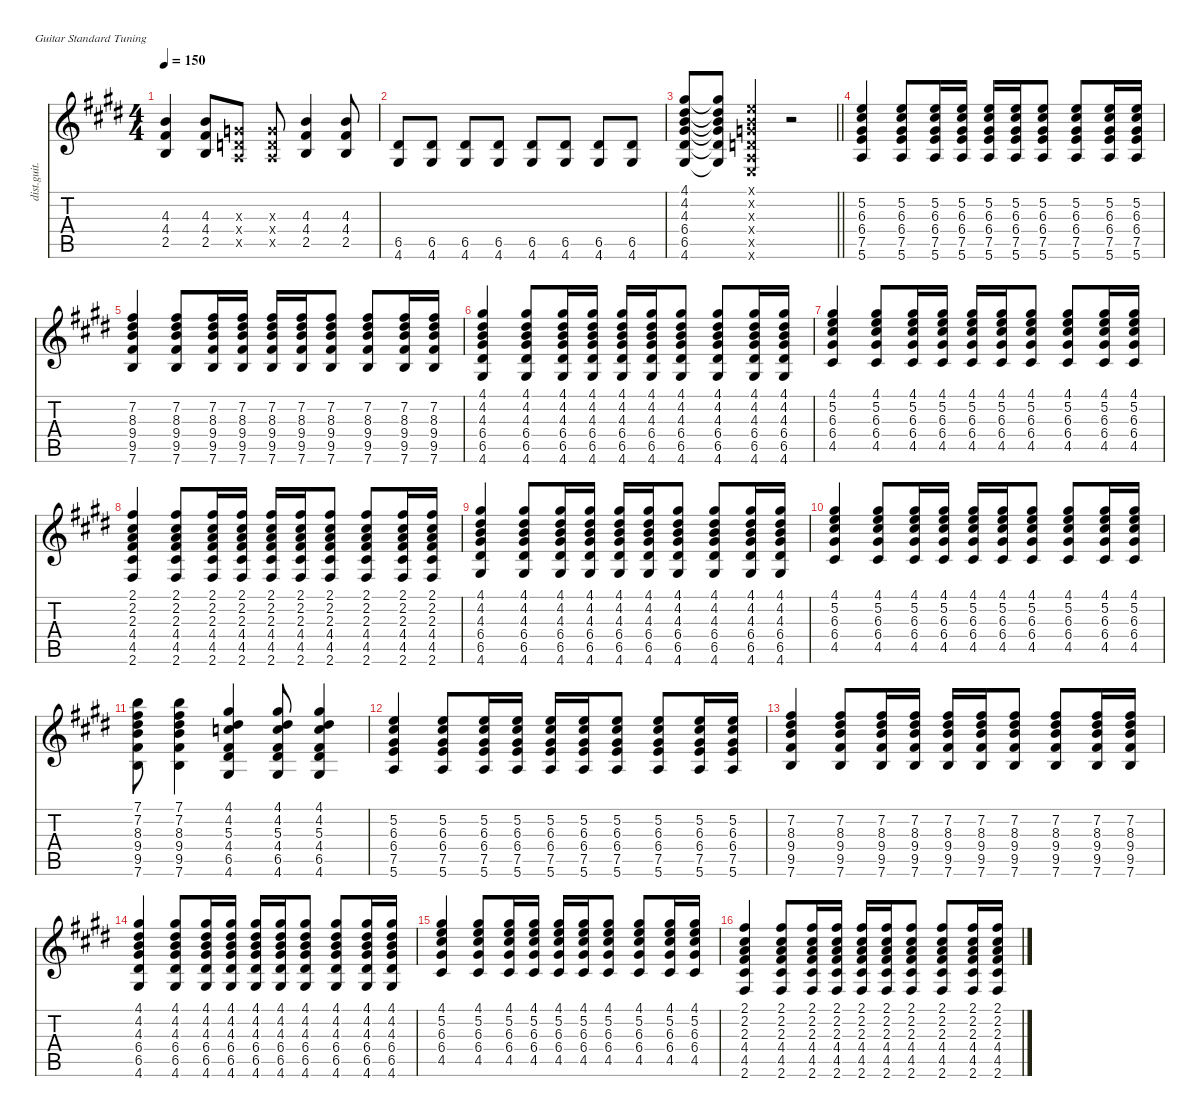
\defaultSystemsLayout 4
\hideDynamics
\bracketExtendMode nobrackets
\track ("(Rhythm Guitar)" "dist.guit.") {instrument distortionguitar}
\staff {score tabs}
\tuning (E4 B3 G3 D3 A2 E2)
\ts (4 4)
\tempo 150
\clef g2
\ks c#minor
(4.3{acc forcenatural} 4.4{acc #} 2.5{acc forcenatural}).4{dy f} (4.3{acc forcenatural} 4.4{acc #} 2.5{acc forcenatural}).8 (0.3{x acc forcenatural} 0.4{x acc forcenatural} 0.5{x acc forcenatural}).8 (0.3{x acc forcenatural} 0.4{x acc forcenatural} 0.5{x acc forcenatural}).8 (4.3{acc forcenatural} 4.4{acc #} 2.5{acc forcenatural}).4 (4.3{acc forcenatural} 4.4{acc #} 2.5{acc forcenatural}).8 |
(6.5{acc #} 4.6{acc #}).8 (6.5{acc #} 4.6{acc #}).8 (6.5{acc #} 4.6{acc #}).8 (6.5{acc #} 4.6{acc #}).8 (6.5{acc #} 4.6{acc #}).8 (6.5{acc #} 4.6{acc #}).8 (6.5{acc #} 4.6{acc #}).8 (6.5{acc #} 4.6{acc #}).8 |
\barLineRight lightlight
(4.1{acc #} 4.2{acc #} 4.3{acc forcenatural} 6.4{acc #} 6.5{acc #} 4.6{acc #}).8 (4.1{t acc #} 4.2{t acc #} 4.3{t acc forcenatural} 6.4{t acc #} 6.5{t acc #} 4.6{t acc #}).8 (0.1{x acc forcenatural} 0.2{x acc forcenatural} 0.3{x acc forcenatural} 0.4{x acc forcenatural} 0.5{x acc forcenatural} 0.6{x acc forcenatural}).4 r.2 |
(5.2{acc forcenatural} 6.3{acc #} 6.4{acc #} 7.5{acc forcenatural} 5.6{acc forcenatural}).4 (5.2{acc forcenatural} 6.3{acc #} 6.4{acc #} 7.5{acc forcenatural} 5.6{acc forcenatural}).8 (5.2{acc forcenatural} 6.3{acc #} 6.4{acc #} 7.5{acc forcenatural} 5.6{acc forcenatural}).16 (5.2{acc forcenatural} 6.3{acc #} 6.4{acc #} 7.5{acc forcenatural} 5.6{acc forcenatural}).16 (5.2{acc forcenatural} 6.3{acc #} 6.4{acc #} 7.5{acc forcenatural} 5.6{acc forcenatural}).16 (5.2{acc forcenatural} 6.3{acc #} 6.4{acc #} 7.5{acc forcenatural} 5.6{acc forcenatural}).16 (5.2{acc forcenatural} 6.3{acc #} 6.4{acc #} 7.5{acc forcenatural} 5.6{acc forcenatural}).8 (5.2{acc forcenatural} 6.3{acc #} 6.4{acc #} 7.5{acc forcenatural} 5.6{acc forcenatural}).8 (5.2{acc forcenatural} 6.3{acc #} 6.4{acc #} 7.5{acc forcenatural} 5.6{acc forcenatural}).16 (5.2{acc forcenatural} 6.3{acc #} 6.4{acc #} 7.5{acc forcenatural} 5.6{acc forcenatural}).16 |
(7.2{acc #} 8.3{acc #} 9.4{acc forcenatural} 9.5{acc #} 7.6{acc forcenatural}).4 (7.2{acc #} 8.3{acc #} 9.4{acc forcenatural} 9.5{acc #} 7.6{acc forcenatural}).8 (7.2{acc #} 8.3{acc #} 9.4{acc forcenatural} 9.5{acc #} 7.6{acc forcenatural}).16 (7.2{acc #} 8.3{acc #} 9.4{acc forcenatural} 9.5{acc #} 7.6{acc forcenatural}).16 (7.2{acc #} 8.3{acc #} 9.4{acc forcenatural} 9.5{acc #} 7.6{acc forcenatural}).16 (7.2{acc #} 8.3{acc #} 9.4{acc forcenatural} 9.5{acc #} 7.6{acc forcenatural}).16 (7.2{acc #} 8.3{acc #} 9.4{acc forcenatural} 9.5{acc #} 7.6{acc forcenatural}).8 (7.2{acc #} 8.3{acc #} 9.4{acc forcenatural} 9.5{acc #} 7.6{acc forcenatural}).8 (7.2{acc #} 8.3{acc #} 9.4{acc forcenatural} 9.5{acc #} 7.6{acc forcenatural}).16 (7.2{acc #} 8.3{acc #} 9.4{acc forcenatural} 9.5{acc #} 7.6{acc forcenatural}).16 |
(4.1{acc #} 4.2{acc #} 4.3{acc forcenatural} 6.4{acc #} 6.5{acc #} 4.6{acc #}).4 (4.1{acc #} 4.2{acc #} 4.3{acc forcenatural} 6.4{acc #} 6.5{acc #} 4.6{acc #}).8 (4.1{acc #} 4.2{acc #} 4.3{acc forcenatural} 6.4{acc #} 6.5{acc #} 4.6{acc #}).16 (4.1{acc #} 4.2{acc #} 4.3{acc forcenatural} 6.4{acc #} 6.5{acc #} 4.6{acc #}).16 (4.1{acc #} 4.2{acc #} 4.3{acc forcenatural} 6.4{acc #} 6.5{acc #} 4.6{acc #}).16 (4.1{acc #} 4.2{acc #} 4.3{acc forcenatural} 6.4{acc #} 6.5{acc #} 4.6{acc #}).16 (4.1{acc #} 4.2{acc #} 4.3{acc forcenatural} 6.4{acc #} 6.5{acc #} 4.6{acc #}).8 (4.1{acc #} 4.2{acc #} 4.3{acc forcenatural} 6.4{acc #} 6.5{acc #} 4.6{acc #}).8 (4.1{acc #} 4.2{acc #} 4.3{acc forcenatural} 6.4{acc #} 6.5{acc #} 4.6{acc #}).16 (4.1{acc #} 4.2{acc #} 4.3{acc forcenatural} 6.4{acc #} 6.5{acc #} 4.6{acc #}).16 |
(4.1{acc #} 5.2{acc forcenatural} 6.3{acc #} 6.4{acc #} 4.5{acc #}).4 (4.1{acc #} 5.2{acc forcenatural} 6.3{acc #} 6.4{acc #} 4.5{acc #}).8 (4.1{acc #} 5.2{acc forcenatural} 6.3{acc #} 6.4{acc #} 4.5{acc #}).16 (4.1{acc #} 5.2{acc forcenatural} 6.3{acc #} 6.4{acc #} 4.5{acc #}).16 (4.1{acc #} 5.2{acc forcenatural} 6.3{acc #} 6.4{acc #} 4.5{acc #}).16 (4.1{acc #} 5.2{acc forcenatural} 6.3{acc #} 6.4{acc #} 4.5{acc #}).16 (4.1{acc #} 5.2{acc forcenatural} 6.3{acc #} 6.4{acc #} 4.5{acc #}).8 (4.1{acc #} 5.2{acc forcenatural} 6.3{acc #} 6.4{acc #} 4.5{acc #}).8 (4.1{acc #} 5.2{acc forcenatural} 6.3{acc #} 6.4{acc #} 4.5{acc #}).16 (4.1{acc #} 5.2{acc forcenatural} 6.3{acc #} 6.4{acc #} 4.5{acc #}).16 |
(2.1{acc #} 2.2{acc #} 2.3{acc forcenatural} 4.4{acc #} 4.5{acc #} 2.6{acc #}).4 (2.1{acc #} 2.2{acc #} 2.3{acc forcenatural} 4.4{acc #} 4.5{acc #} 2.6{acc #}).8 (2.1{acc #} 2.2{acc #} 2.3{acc forcenatural} 4.4{acc #} 4.5{acc #} 2.6{acc #}).16 (2.1{acc #} 2.2{acc #} 2.3{acc forcenatural} 4.4{acc #} 4.5{acc #} 2.6{acc #}).16 (2.1{acc #} 2.2{acc #} 2.3{acc forcenatural} 4.4{acc #} 4.5{acc #} 2.6{acc #}).16 (2.1{acc #} 2.2{acc #} 2.3{acc forcenatural} 4.4{acc #} 4.5{acc #} 2.6{acc #}).16 (2.1{acc #} 2.2{acc #} 2.3{acc forcenatural} 4.4{acc #} 4.5{acc #} 2.6{acc #}).8 (2.1{acc #} 2.2{acc #} 2.3{acc forcenatural} 4.4{acc #} 4.5{acc #} 2.6{acc #}).8 (2.1{acc #} 2.2{acc #} 2.3{acc forcenatural} 4.4{acc #} 4.5{acc #} 2.6{acc #}).16 (2.1{acc #} 2.2{acc #} 2.3{acc forcenatural} 4.4{acc #} 4.5{acc #} 2.6{acc #}).16 |
(4.1{acc #} 4.2{acc #} 4.3{acc forcenatural} 6.4{acc #} 6.5{acc #} 4.6{acc #}).4 (4.1{acc #} 4.2{acc #} 4.3{acc forcenatural} 6.4{acc #} 6.5{acc #} 4.6{acc #}).8 (4.1{acc #} 4.2{acc #} 4.3{acc forcenatural} 6.4{acc #} 6.5{acc #} 4.6{acc #}).16 (4.1{acc #} 4.2{acc #} 4.3{acc forcenatural} 6.4{acc #} 6.5{acc #} 4.6{acc #}).16 (4.1{acc #} 4.2{acc #} 4.3{acc forcenatural} 6.4{acc #} 6.5{acc #} 4.6{acc #}).16 (4.1{acc #} 4.2{acc #} 4.3{acc forcenatural} 6.4{acc #} 6.5{acc #} 4.6{acc #}).16 (4.1{acc #} 4.2{acc #} 4.3{acc forcenatural} 6.4{acc #} 6.5{acc #} 4.6{acc #}).8 (4.1{acc #} 4.2{acc #} 4.3{acc forcenatural} 6.4{acc #} 6.5{acc #} 4.6{acc #}).8 (4.1{acc #} 4.2{acc #} 4.3{acc forcenatural} 6.4{acc #} 6.5{acc #} 4.6{acc #}).16 (4.1{acc #} 4.2{acc #} 4.3{acc forcenatural} 6.4{acc #} 6.5{acc #} 4.6{acc #}).16 |
(4.1{acc #} 5.2{acc forcenatural} 6.3{acc #} 6.4{acc #} 4.5{acc #}).4 (4.1{acc #} 5.2{acc forcenatural} 6.3{acc #} 6.4{acc #} 4.5{acc #}).8 (4.1{acc #} 5.2{acc forcenatural} 6.3{acc #} 6.4{acc #} 4.5{acc #}).16 (4.1{acc #} 5.2{acc forcenatural} 6.3{acc #} 6.4{acc #} 4.5{acc #}).16 (4.1{acc #} 5.2{acc forcenatural} 6.3{acc #} 6.4{acc #} 4.5{acc #}).16 (4.1{acc #} 5.2{acc forcenatural} 6.3{acc #} 6.4{acc #} 4.5{acc #}).16 (4.1{acc #} 5.2{acc forcenatural} 6.3{acc #} 6.4{acc #} 4.5{acc #}).8 (4.1{acc #} 5.2{acc forcenatural} 6.3{acc #} 6.4{acc #} 4.5{acc #}).8 (4.1{acc #} 5.2{acc forcenatural} 6.3{acc #} 6.4{acc #} 4.5{acc #}).16 (4.1{acc #} 5.2{acc forcenatural} 6.3{acc #} 6.4{acc #} 4.5{acc #}).16 |
(7.1{acc forcenatural} 7.2{acc #} 8.3{acc #} 9.4{acc forcenatural} 9.5{acc #} 7.6{acc forcenatural}).8 (7.1{acc forcenatural} 7.2{acc #} 8.3{acc #} 9.4{acc forcenatural} 9.5{acc #} 7.6{acc forcenatural}).4 (4.1{acc #} 4.2{acc #} 5.3{acc forcenatural} 4.4{acc #} 6.5{acc #} 4.6{acc #}).4 (4.1{acc #} 4.2{acc #} 5.3{acc forcenatural} 4.4{acc #} 6.5{acc #} 4.6{acc #}).8 (4.1{acc #} 4.2{acc #} 5.3{acc forcenatural} 4.4{acc #} 6.5{acc #} 4.6{acc #}).4 |
(5.2{acc forcenatural} 6.3{acc #} 6.4{acc #} 7.5{acc forcenatural} 5.6{acc forcenatural}).4 (5.2{acc forcenatural} 6.3{acc #} 6.4{acc #} 7.5{acc forcenatural} 5.6{acc forcenatural}).8 (5.2{acc forcenatural} 6.3{acc #} 6.4{acc #} 7.5{acc forcenatural} 5.6{acc forcenatural}).16 (5.2{acc forcenatural} 6.3{acc #} 6.4{acc #} 7.5{acc forcenatural} 5.6{acc forcenatural}).16 (5.2{acc forcenatural} 6.3{acc #} 6.4{acc #} 7.5{acc forcenatural} 5.6{acc forcenatural}).16 (5.2{acc forcenatural} 6.3{acc #} 6.4{acc #} 7.5{acc forcenatural} 5.6{acc forcenatural}).16 (5.2{acc forcenatural} 6.3{acc #} 6.4{acc #} 7.5{acc forcenatural} 5.6{acc forcenatural}).8 (5.2{acc forcenatural} 6.3{acc #} 6.4{acc #} 7.5{acc forcenatural} 5.6{acc forcenatural}).8 (5.2{acc forcenatural} 6.3{acc #} 6.4{acc #} 7.5{acc forcenatural} 5.6{acc forcenatural}).16 (5.2{acc forcenatural} 6.3{acc #} 6.4{acc #} 7.5{acc forcenatural} 5.6{acc forcenatural}).16 |
(7.2{acc #} 8.3{acc #} 9.4{acc forcenatural} 9.5{acc #} 7.6{acc forcenatural}).4 (7.2{acc #} 8.3{acc #} 9.4{acc forcenatural} 9.5{acc #} 7.6{acc forcenatural}).8 (7.2{acc #} 8.3{acc #} 9.4{acc forcenatural} 9.5{acc #} 7.6{acc forcenatural}).16 (7.2{acc #} 8.3{acc #} 9.4{acc forcenatural} 9.5{acc #} 7.6{acc forcenatural}).16 (7.2{acc #} 8.3{acc #} 9.4{acc forcenatural} 9.5{acc #} 7.6{acc forcenatural}).16 (7.2{acc #} 8.3{acc #} 9.4{acc forcenatural} 9.5{acc #} 7.6{acc forcenatural}).16 (7.2{acc #} 8.3{acc #} 9.4{acc forcenatural} 9.5{acc #} 7.6{acc forcenatural}).8 (7.2{acc #} 8.3{acc #} 9.4{acc forcenatural} 9.5{acc #} 7.6{acc forcenatural}).8 (7.2{acc #} 8.3{acc #} 9.4{acc forcenatural} 9.5{acc #} 7.6{acc forcenatural}).16 (7.2{acc #} 8.3{acc #} 9.4{acc forcenatural} 9.5{acc #} 7.6{acc forcenatural}).16 |
(4.1{acc #} 4.2{acc #} 4.3{acc forcenatural} 6.4{acc #} 6.5{acc #} 4.6{acc #}).4 (4.1{acc #} 4.2{acc #} 4.3{acc forcenatural} 6.4{acc #} 6.5{acc #} 4.6{acc #}).8 (4.1{acc #} 4.2{acc #} 4.3{acc forcenatural} 6.4{acc #} 6.5{acc #} 4.6{acc #}).16 (4.1{acc #} 4.2{acc #} 4.3{acc forcenatural} 6.4{acc #} 6.5{acc #} 4.6{acc #}).16 (4.1{acc #} 4.2{acc #} 4.3{acc forcenatural} 6.4{acc #} 6.5{acc #} 4.6{acc #}).16 (4.1{acc #} 4.2{acc #} 4.3{acc forcenatural} 6.4{acc #} 6.5{acc #} 4.6{acc #}).16 (4.1{acc #} 4.2{acc #} 4.3{acc forcenatural} 6.4{acc #} 6.5{acc #} 4.6{acc #}).8 (4.1{acc #} 4.2{acc #} 4.3{acc forcenatural} 6.4{acc #} 6.5{acc #} 4.6{acc #}).8 (4.1{acc #} 4.2{acc #} 4.3{acc forcenatural} 6.4{acc #} 6.5{acc #} 4.6{acc #}).16 (4.1{acc #} 4.2{acc #} 4.3{acc forcenatural} 6.4{acc #} 6.5{acc #} 4.6{acc #}).16 |
(4.1{acc #} 5.2{acc forcenatural} 6.3{acc #} 6.4{acc #} 4.5{acc #}).4 (4.1{acc #} 5.2{acc forcenatural} 6.3{acc #} 6.4{acc #} 4.5{acc #}).8 (4.1{acc #} 5.2{acc forcenatural} 6.3{acc #} 6.4{acc #} 4.5{acc #}).16 (4.1{acc #} 5.2{acc forcenatural} 6.3{acc #} 6.4{acc #} 4.5{acc #}).16 (4.1{acc #} 5.2{acc forcenatural} 6.3{acc #} 6.4{acc #} 4.5{acc #}).16 (4.1{acc #} 5.2{acc forcenatural} 6.3{acc #} 6.4{acc #} 4.5{acc #}).16 (4.1{acc #} 5.2{acc forcenatural} 6.3{acc #} 6.4{acc #} 4.5{acc #}).8 (4.1{acc #} 5.2{acc forcenatural} 6.3{acc #} 6.4{acc #} 4.5{acc #}).8 (4.1{acc #} 5.2{acc forcenatural} 6.3{acc #} 6.4{acc #} 4.5{acc #}).16 (4.1{acc #} 5.2{acc forcenatural} 6.3{acc #} 6.4{acc #} 4.5{acc #}).16 |
(2.1{acc #} 2.2{acc #} 2.3{acc forcenatural} 4.4{acc #} 4.5{acc #} 2.6{acc #}).4 (2.1{acc #} 2.2{acc #} 2.3{acc forcenatural} 4.4{acc #} 4.5{acc #} 2.6{acc #}).8 (2.1{acc #} 2.2{acc #} 2.3{acc forcenatural} 4.4{acc #} 4.5{acc #} 2.6{acc #}).16 (2.1{acc #} 2.2{acc #} 2.3{acc forcenatural} 4.4{acc #} 4.5{acc #} 2.6{acc #}).16 (2.1{acc #} 2.2{acc #} 2.3{acc forcenatural} 4.4{acc #} 4.5{acc #} 2.6{acc #}).16 (2.1{acc #} 2.2{acc #} 2.3{acc forcenatural} 4.4{acc #} 4.5{acc #} 2.6{acc #}).16 (2.1{acc #} 2.2{acc #} 2.3{acc forcenatural} 4.4{acc #} 4.5{acc #} 2.6{acc #}).8 (2.1{acc #} 2.2{acc #} 2.3{acc forcenatural} 4.4{acc #} 4.5{acc #} 2.6{acc #}).8 (2.1{acc #} 2.2{acc #} 2.3{acc forcenatural} 4.4{acc #} 4.5{acc #} 2.6{acc #}).16 (2.1{acc #} 2.2{acc #} 2.3{acc forcenatural} 4.4{acc #} 4.5{acc #} 2.6{acc #}).16
